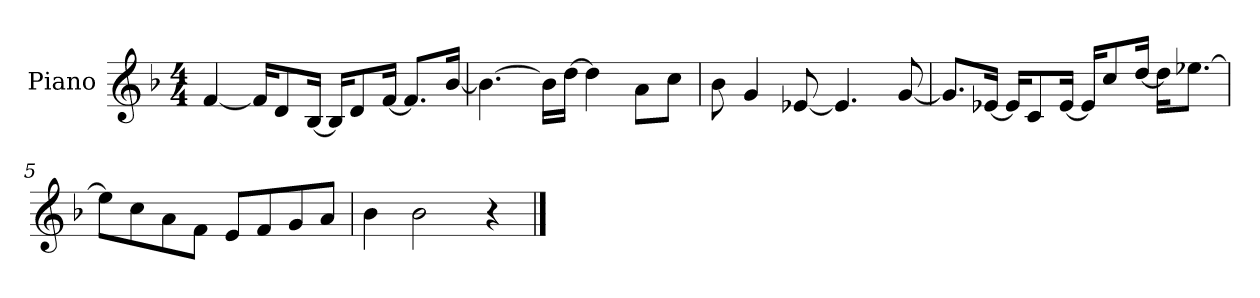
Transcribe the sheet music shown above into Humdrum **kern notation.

**kern
*part1
*staff1
*I"Piano
*I'P-no
*clefG2
*k[b-]
*M4/4
*MM90
=1
[4f/
16f/KL]
8d/
[16B-/Jk
16B-/KL]
8d/
[16f/Jk
8.f/L]
[16b-/Jk
=2
4.b-\_
16b-\LL]
[16dd\JJ
4dd\]
8a\L
8cc\J
=3
8b-\
4g/
[8e-X/
4.e-/]
[8g/
=4
8.g/L]
[16e-X/Jk
16e-/KL]
8c/
[16e-/Jk
16e-/KL]
8cc/
[16dd/Jk
16dd\KL]
[8.ee-X\J
!!LO:LB:g=z
=5
8ee-\L]
8cc\
8a\
8f\J
8e/L
8f/
8g/
8a/J
=6
4b-\
2b-\
4r
==
*-
